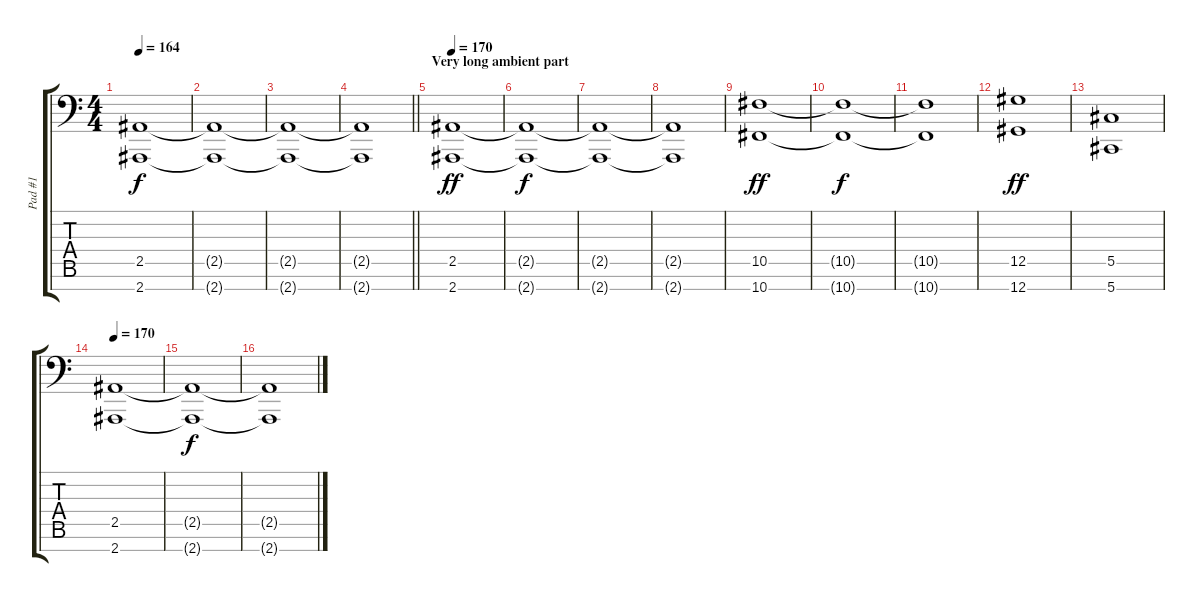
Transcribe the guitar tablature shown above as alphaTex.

\track ("Pad #1" "Pad #1") {instrument pad2warm}
\staff {score tabs}
\tuning (Eb4 Bb3 Gb3 Db3 Ab2 Eb2 Ab1) {hide}
\ts (4 4)
\tempo 164
\clef f4
\ks c
(2.5{t} 2.7{t}).1{dy f} |
(2.5{t} 2.7{t}).1 |
(2.5{t} 2.7{t}).1 |
\barLineRight lightlight
(2.5{t} 2.7{t}).1 |
\section ("" "Very long ambient part")
\tempo 170
(2.5 2.7).1{dy ff} |
(2.5{t} 2.7{t}).1{dy f} |
(2.5{t} 2.7{t}).1 |
(2.5{t} 2.7{t}).1 |
(10.5 10.7).1{dy ff} |
(10.5{t} 10.7{t}).1{dy f} |
(10.5{t} 10.7{t}).1 |
(12.5 12.7).1{dy ff} |
(5.5 5.7).1 |
\tempo 170
(2.5 2.7).1 |
(2.5{t} 2.7{t}).1{dy f} |
(2.5{t} 2.7{t}).1
